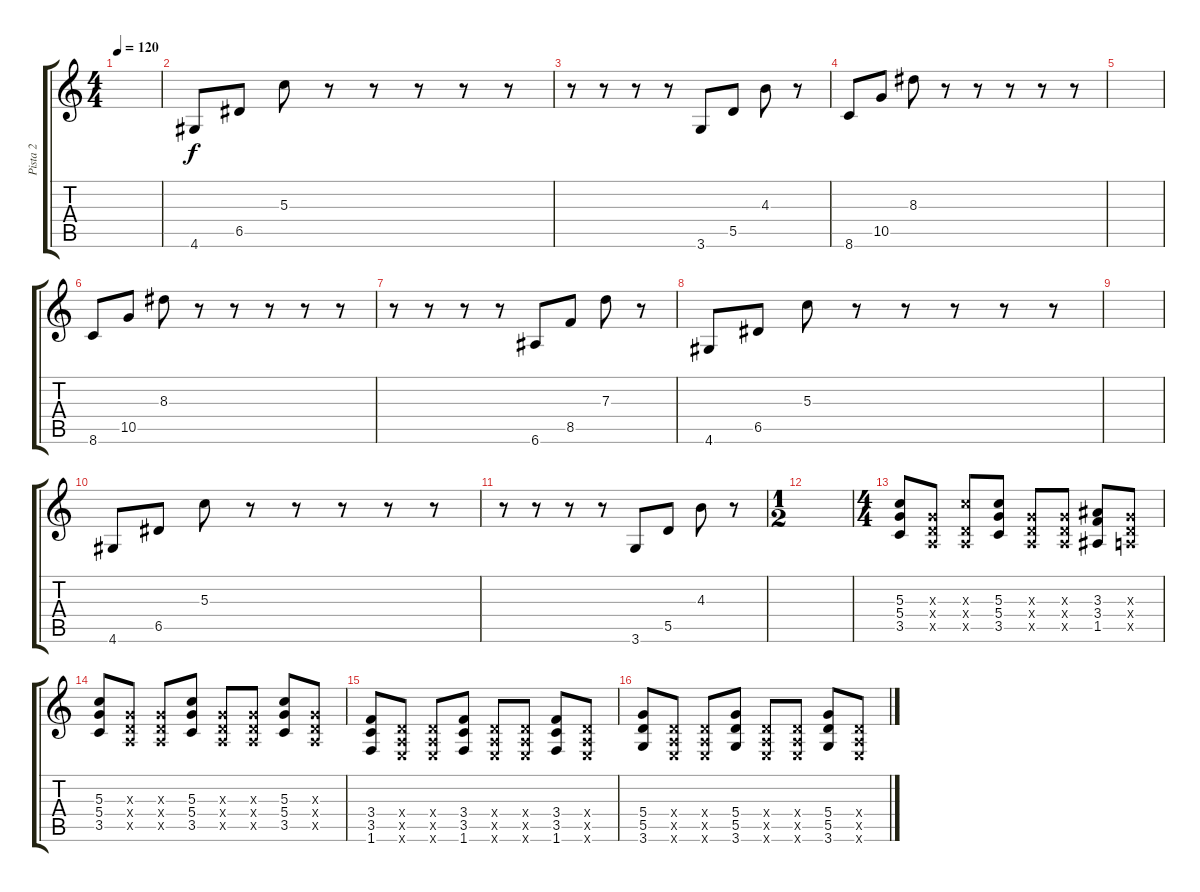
\track ("Pista 2" "Pista 2") {instrument electricguitarclean}
\staff {score tabs}
\tuning (E4 B3 G3 D3 A2 E2) {hide}
\ts (4 4)
\tempo 120
\clef g2
\ks c
|
4.6.8 6.5.8 5.3.8 r.8 r.8 r.8 r.8 r.8 |
r.8 r.8 r.8 r.8 3.6.8 5.5.8 4.3.8 r.8 |
8.6.8{instrument electricguitarclean} 10.5.8 8.3.8 r.8 r.8 r.8 r.8 r.8 |
|
8.6.8 10.5.8 8.3.8 r.8 r.8 r.8 r.8 r.8 |
r.8 r.8 r.8 r.8 6.6.8 8.5.8 7.3.8 r.8 |
4.6.8 6.5.8 5.3.8 r.8 r.8 r.8 r.8 r.8 |
|
4.6.8 6.5.8 5.3.8 r.8 r.8 r.8 r.8 r.8 |
r.8 r.8 r.8 r.8 3.6.8 5.5.8 4.3.8 r.8 |
\ts (1 2)
|
\ts (4 4)
(5.3 5.4 3.5).8{instrument distortionguitar} (0.3{x} 0.4{x} 0.5{x}).8 (5.3{x} 0.4{x} 0.5{x}).8 (5.3 5.4 3.5).8 (0.3{x} 0.4{x} 0.5{x}).8 (0.3{x} 0.4{x} 0.5{x}).8 (3.3 3.4 1.5).8 (0.3{x} 0.4{x} 0.5{x}).8 |
(5.3 5.4 3.5).8 (0.3{x} 0.4{x} 0.5{x}).8 (0.3{x} 0.4{x} 0.5{x}).8 (5.3 5.4 3.5).8 (0.3{x} 0.4{x} 0.5{x}).8 (0.3{x} 0.4{x} 0.5{x}).8 (5.3 5.4 3.5).8 (0.3{x} 0.4{x} 0.5{x}).8 |
(3.4 3.5 1.6).8 (0.4{x} 0.5{x} 0.6{x}).8 (0.4{x} 0.5{x} 0.6{x}).8 (3.4 3.5 1.6).8 (0.4{x} 0.5{x} 0.6{x}).8 (0.4{x} 0.5{x} 0.6{x}).8 (3.4 3.5 1.6).8 (0.4{x} 0.5{x} 0.6{x}).8 |
(5.4 5.5 3.6).8 (0.4{x} 0.5{x} 0.6{x}).8 (0.4{x} 0.5{x} 0.6{x}).8 (5.4 5.5 3.6).8 (0.4{x} 0.5{x} 0.6{x}).8 (0.4{x} 0.5{x} 0.6{x}).8 (5.4 5.5 3.6).8 (0.4{x} 0.5{x} 0.6{x}).8
